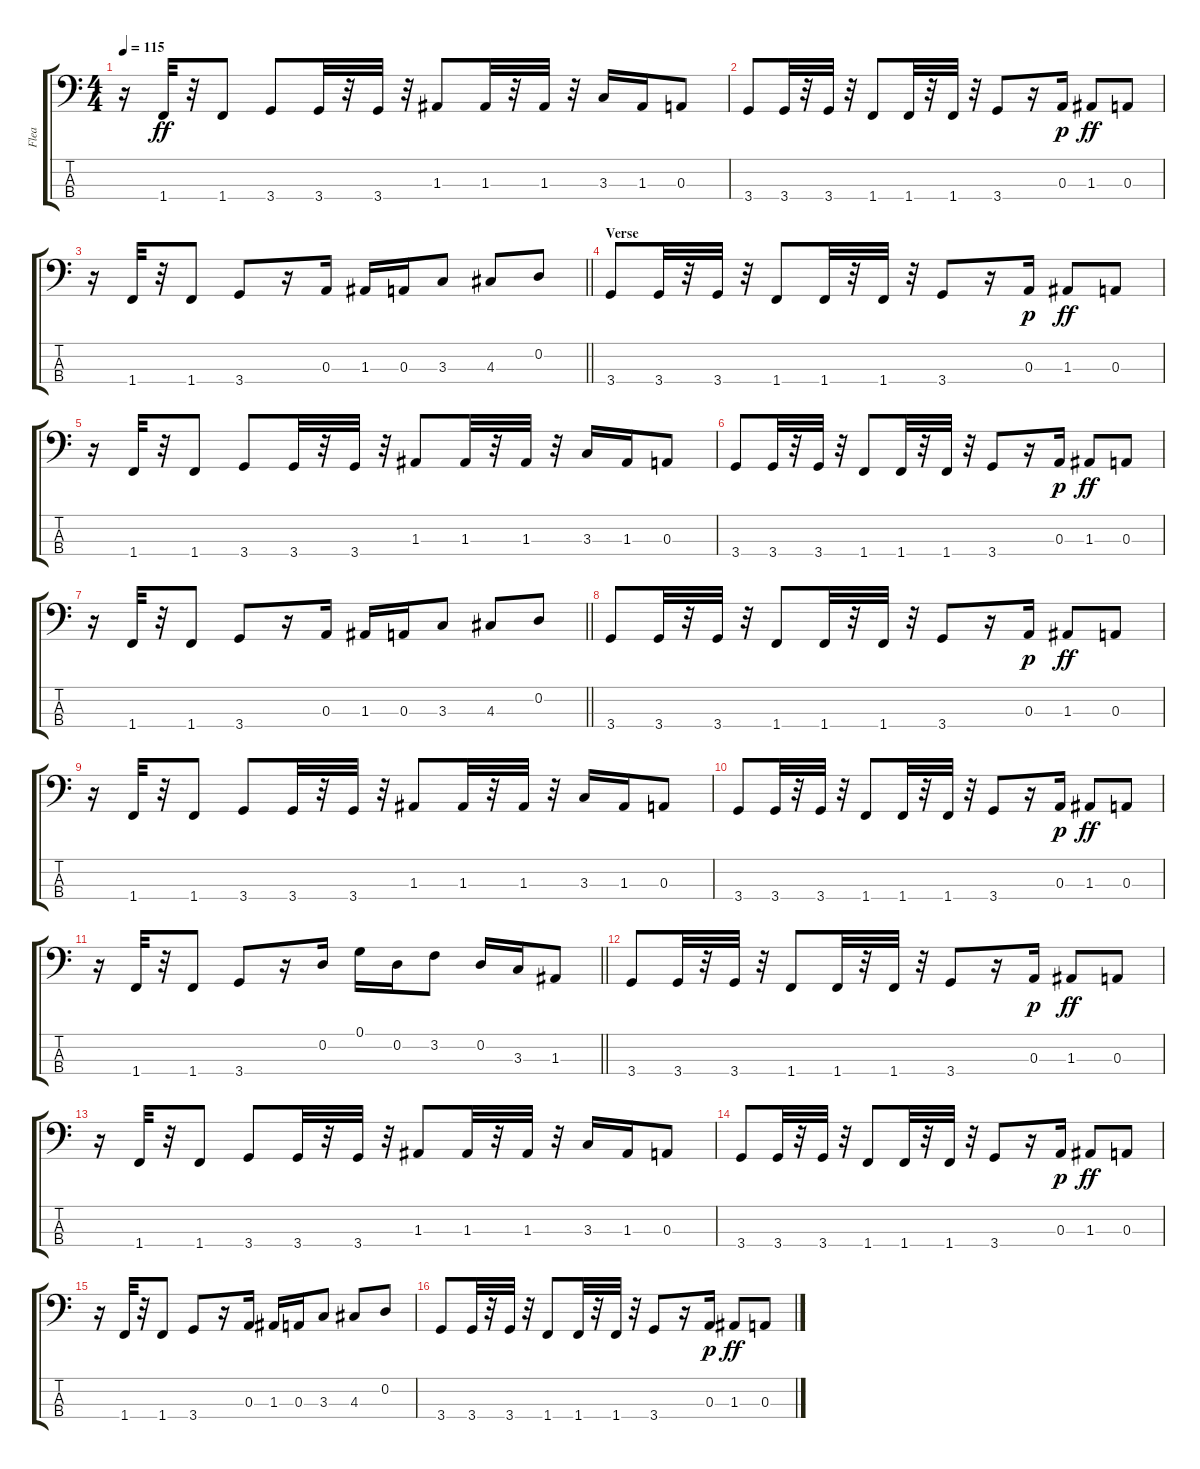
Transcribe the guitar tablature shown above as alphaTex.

\track ("Flea" "Flea") {instrument electricbassfinger}
\staff {score tabs}
\tuning (G2 D2 A1 E1) {hide}
\ts (4 4)
\tempo 115
\clef f4
\ks c
r.16{dy ff} 1.4.32 r.32 1.4.8 3.4.8 3.4.32 r.32 3.4.32 r.32 1.3.8 1.3.32 r.32 1.3.32 r.32 3.3.16 1.3.16 0.3.8 |
3.4.8 3.4.32 r.32 3.4.32 r.32 1.4.8 1.4.32 r.32 1.4.32 r.32 3.4.8 r.16 0.3.16{dy p} 1.3.8{dy ff} 0.3.8 |
\barLineRight lightlight
r.16 1.4.32 r.32 1.4.8 3.4.8 r.16 0.3.16 1.3.16 0.3.16 3.3.8 4.3.8 0.2.8 |
\section ("" "Verse")
3.4.8 3.4.32 r.32 3.4.32 r.32 1.4.8 1.4.32 r.32 1.4.32 r.32 3.4.8 r.16 0.3.16{dy p} 1.3.8{dy ff} 0.3.8 |
r.16 1.4.32 r.32 1.4.8 3.4.8 3.4.32 r.32 3.4.32 r.32 1.3.8 1.3.32 r.32 1.3.32 r.32 3.3.16 1.3.16 0.3.8 |
3.4.8 3.4.32 r.32 3.4.32 r.32 1.4.8 1.4.32 r.32 1.4.32 r.32 3.4.8 r.16 0.3.16{dy p} 1.3.8{dy ff} 0.3.8 |
\barLineRight lightlight
r.16 1.4.32 r.32 1.4.8 3.4.8 r.16 0.3.16 1.3.16 0.3.16 3.3.8 4.3.8 0.2.8 |
3.4.8 3.4.32 r.32 3.4.32 r.32 1.4.8 1.4.32 r.32 1.4.32 r.32 3.4.8 r.16 0.3.16{dy p} 1.3.8{dy ff} 0.3.8 |
r.16 1.4.32 r.32 1.4.8 3.4.8 3.4.32 r.32 3.4.32 r.32 1.3.8 1.3.32 r.32 1.3.32 r.32 3.3.16 1.3.16 0.3.8 |
3.4.8 3.4.32 r.32 3.4.32 r.32 1.4.8 1.4.32 r.32 1.4.32 r.32 3.4.8 r.16 0.3.16{dy p} 1.3.8{dy ff} 0.3.8 |
\barLineRight lightlight
r.16 1.4.32 r.32 1.4.8 3.4.8 r.16 0.2.16 0.1.16 0.2.16 3.2.8 0.2.16 3.3.16 1.3.8 |
3.4.8 3.4.32 r.32 3.4.32 r.32 1.4.8 1.4.32 r.32 1.4.32 r.32 3.4.8 r.16 0.3.16{dy p} 1.3.8{dy ff} 0.3.8 |
r.16 1.4.32 r.32 1.4.8 3.4.8 3.4.32 r.32 3.4.32 r.32 1.3.8 1.3.32 r.32 1.3.32 r.32 3.3.16 1.3.16 0.3.8 |
3.4.8 3.4.32 r.32 3.4.32 r.32 1.4.8 1.4.32 r.32 1.4.32 r.32 3.4.8 r.16 0.3.16{dy p} 1.3.8{dy ff} 0.3.8 |
r.16 1.4.32 r.32 1.4.8 3.4.8 r.16 0.3.16 1.3.16 0.3.16 3.3.8 4.3.8 0.2.8 |
3.4.8 3.4.32 r.32 3.4.32 r.32 1.4.8 1.4.32 r.32 1.4.32 r.32 3.4.8 r.16 0.3.16{dy p} 1.3.8{dy ff} 0.3.8
